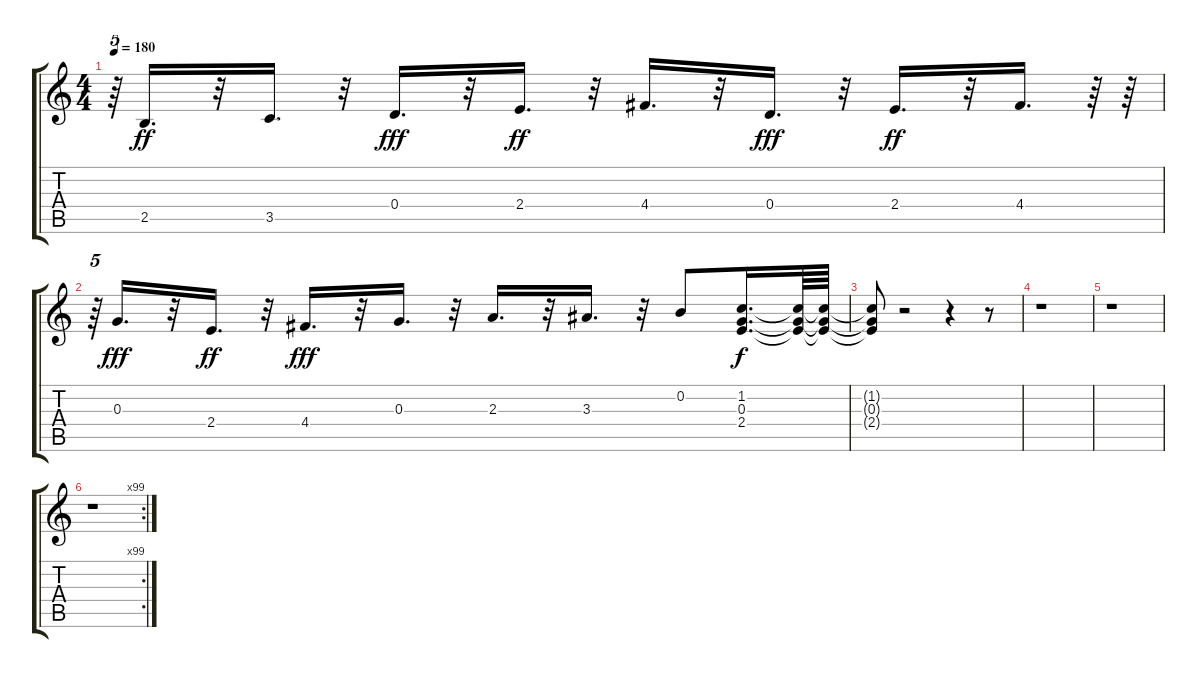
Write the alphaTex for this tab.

\track "" {instrument distortionguitar}
\staff {score tabs}
\tuning (E4 B3 G3 D3 A2 E2) {hide}
\ts (4 4)
\tempo 180
\clef g2
\ks c
r.64{tu (5 4) dy f} 2.5.16{d dy ff} r.32 3.5.16{d} r.32 0.4.16{d dy fff} r.32 2.4.16{d dy ff} r.32 4.4.16{d} r.32 0.4.16{d dy fff} r.32 2.4.16{d dy ff} r.32 4.4.16{d} r.64 r.64 |
r.64{tu (5 4)} 0.3.16{d dy fff} r.32 2.4.16{d dy ff} r.32 4.4.16{d dy fff} r.32 0.3.16{d} r.32 2.3.16{d} r.32 3.3.16{d} r.32 0.2.8 (1.2 0.3 2.4).16{d dy f} (1.2{t} 0.3{t} 2.4{t}).64 (1.2{t} 0.3{t} 2.4{t}).64 |
(1.2{t} 0.3{t} 2.4{t}).8 r.2 r.4 r.8 |
r.1 |
r.1 |
\rc 99
r.1
